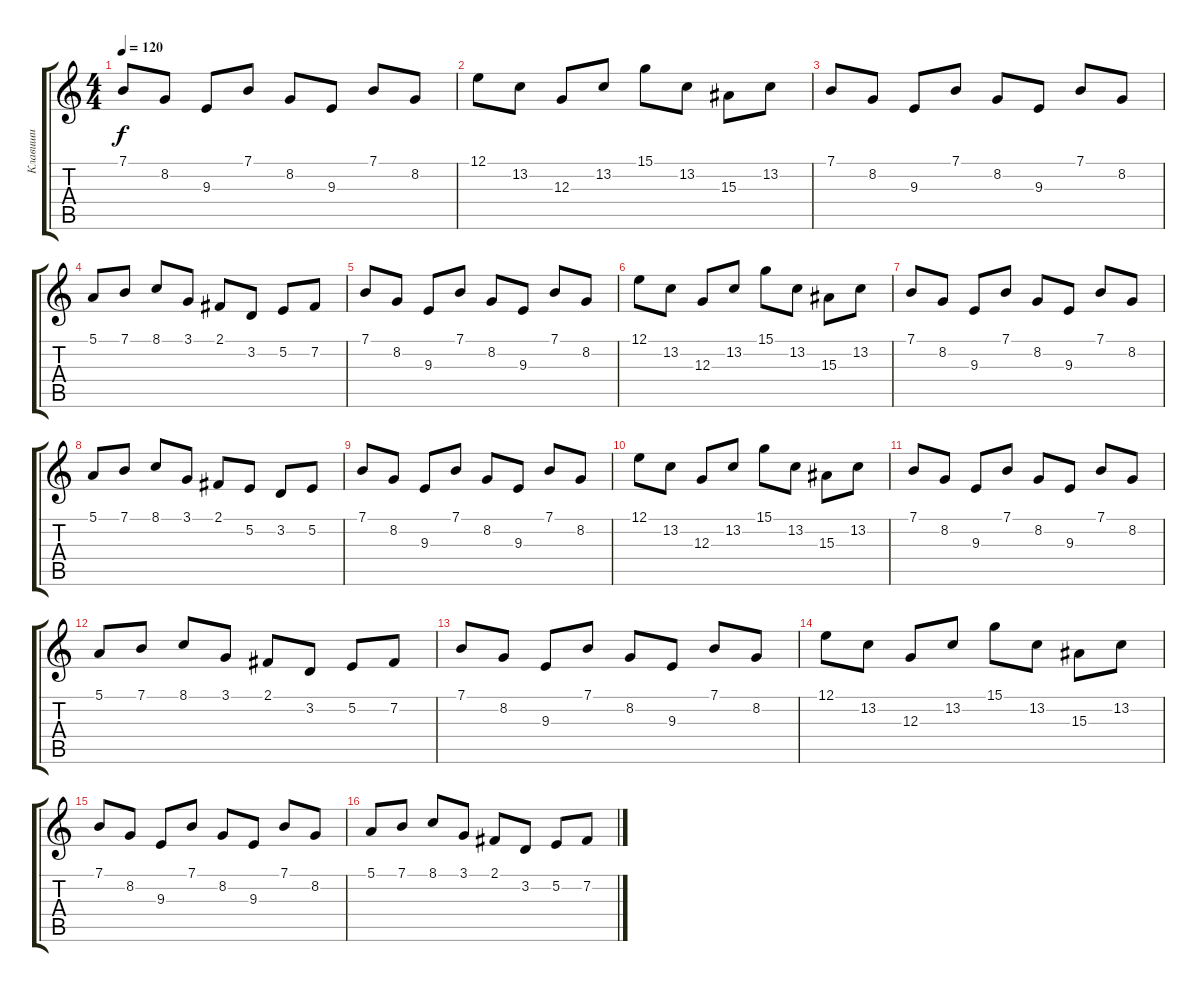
\track ("Клавиши" "Клавиши") {instrument brightacousticpiano}
\staff {score tabs}
\tuning (E4 B3 G3 D3 A2 E2) {hide}
\ts (4 4)
\tempo 120
\clef g2
\ks c
7.1.8{dy f} 8.2.8 9.3.8 7.1.8 8.2.8 9.3.8 7.1.8 8.2.8 |
12.1.8 13.2.8 12.3.8 13.2.8 15.1.8 13.2.8 15.3.8 13.2.8 |
7.1.8 8.2.8 9.3.8 7.1.8 8.2.8 9.3.8 7.1.8 8.2.8 |
5.1.8 7.1.8 8.1.8 3.1.8 2.1.8 3.2.8 5.2.8 7.2.8 |
7.1.8 8.2.8 9.3.8 7.1.8 8.2.8 9.3.8 7.1.8 8.2.8 |
12.1.8 13.2.8 12.3.8 13.2.8 15.1.8 13.2.8 15.3.8 13.2.8 |
7.1.8 8.2.8 9.3.8 7.1.8 8.2.8 9.3.8 7.1.8 8.2.8 |
5.1.8 7.1.8 8.1.8 3.1.8 2.1.8 5.2.8 3.2.8 5.2.8 |
7.1.8 8.2.8 9.3.8 7.1.8 8.2.8 9.3.8 7.1.8 8.2.8 |
12.1.8 13.2.8 12.3.8 13.2.8 15.1.8 13.2.8 15.3.8 13.2.8 |
7.1.8 8.2.8 9.3.8 7.1.8 8.2.8 9.3.8 7.1.8 8.2.8 |
5.1.8 7.1.8 8.1.8 3.1.8 2.1.8 3.2.8 5.2.8 7.2.8 |
7.1.8 8.2.8 9.3.8 7.1.8 8.2.8 9.3.8 7.1.8 8.2.8 |
12.1.8 13.2.8 12.3.8 13.2.8 15.1.8 13.2.8 15.3.8 13.2.8 |
7.1.8 8.2.8 9.3.8 7.1.8 8.2.8 9.3.8 7.1.8 8.2.8 |
5.1.8 7.1.8 8.1.8 3.1.8 2.1.8 3.2.8 5.2.8 7.2.8
